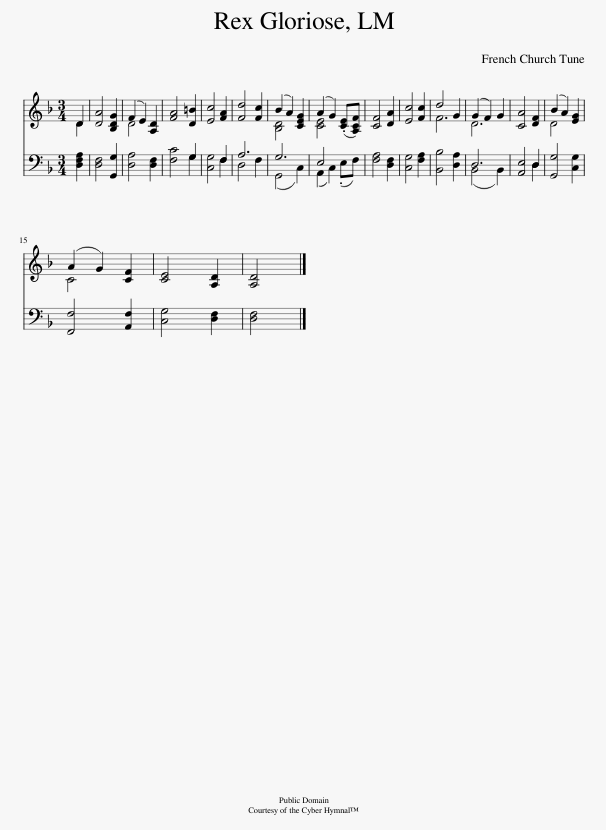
X:1
%%score ( 1 2 ) ( 3 4 )
L:1/8
M:3/4
I:linebreak $
K:F
V:1 treble
V:2 treble
V:3 bass
V:4 bass
V:1
 D2 | [DA]4 [B,DG]2 | (F2 E2) [A,D]2 | [FA]4 [D=B]2 | [Ec]4 [FA]2 | %5
 [Fd]4 [Fc]2 | (B2 A2) [CEG]2 | (A2 G2) (.[CE][A,CF]) | [CF]4 [DA]2 | [Ec]4 [Fc]2 | %10
 d4 G2 | (G2 F2) G2 | [CA]4 [DF]2 | (B2 A2) [EG]2 |$ (A2 G2) [CF]2 | %15
 [CE]4 [A,D]2 | [A,D]4 |] %17
V:2
 D2 | x6 | D4 x2 | x6 | x6 | %5
 x6 | [B,D]4 x2 | [CE]4 x2 | x6 | x6 | %10
 F6 | D6 | x6 | D4 x2 |$ C4 x2 | %15
 x6 | x4 |] %17
V:3
 [D,F,A,]2 | [D,F,]4 [G,,G,]2 | [D,A,]4 [D,F,]2 | [F,C]4 G,2 | [C,G,]4 F,2 | %5
 A,6 | G,6 | E,4 x2 | [F,A,]4 [D,F,]2 | [C,G,]4 [F,A,]2 | %10
 [B,,B,]4 [D,A,]2 | D,6 | [A,,E,]4 D,2 | [G,,G,]4 [C,G,]2 |$ [F,,F,]4 [A,,F,]2 | %15
 [C,G,]4 [D,F,]2 | [D,F,]4 |] %17
V:4
 x2 | x6 | x6 | x4 G,2 | x4 F,2 | %5
 D,4 F,2 | (G,,4 C,2) | (A,,2 C,2) (.E,F,) | x6 | x6 | %10
 x6 | (B,,4 B,,2) | x4 D,2 | x6 |$ x6 | %15
 x6 | x4 |] %17
